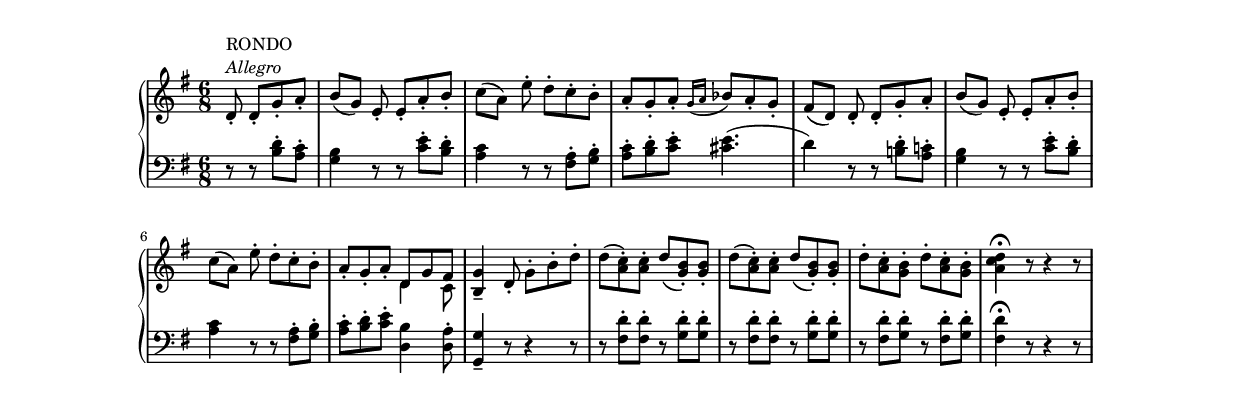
% Do not edit this file; it is automatically
% generated from Documentation/snippets/new
% This file is in the public domain.
%% Note: this file works from version 2.12.0
\version "2.13.31"
\include "english.ly"
#(set-global-staff-size 15)
\paper {
  line-width = 16\cm
  indent = 0\cm
}

% NR 1.3 Expressive marks


\header {
  lsrtags = "headwords"
  texidoc = ""
  doctitle = "headword"
} % begin verbatim


% L. v. Beethoven, Op. 49 no. 1
% Piano sonata 19 - "Leichte Sonate"
% measures 1 - 12

%\layout {
%   \context {
%      \Score
%      \override SpacingSpanner #'base-shortest-duration =
%         #(ly:make-moment 1 20)
%   }
%}

\new PianoStaff <<

   % RH Staff
   \new Staff {
      \clef treble
      \key g \major
      \time 6/8
      \partial 2
      \once \override TextScript #'staff-padding = #2
      d'8 \staccato
      ^ \markup { \column {
         RONDO
         \italic Allegro } }
      d'8 \staccato
      g'8 \staccato
      a'8 \staccato

      |

      b'8 [ (
      g'8 ] )
      e'8 \staccato
      e' \staccato
      a'8 \staccato
      b'8 \staccato

      |

      c''8 [ (
      a'8 ] )
      e''8 \staccato
      d''8 \staccato
      c''8 \staccato
      b'8 \staccato

      |

      a'8 \staccato
      g'8 \staccato
      a'8 \staccato
      \acciaccatura { g'16 [ a'16 ] }
      bf'8
      a'8 \staccato
      g'8 \staccato

      |

      fs'8 [ (
      d'8 ] )
      d'8 \staccato
      d'8 \staccato
      g'8 \staccato
      a'8 \staccato

      |

      b'8 [ (
      g'8 ] )
      e'8 \staccato
      e'8 \staccato
      a'8 \staccato
      b'8 \staccato

      |

      c''8 [ (
      a'8 ] )
      e''8 \staccato
      d''8 \staccato
      c''8 \staccato
      b'8 \staccato

      |

      a'8 \staccato
      g'8 \staccato
      a'8 \staccato
      <<
         {
            \voiceOne
            d'8
            g'8
            fs'8
            \oneVoice
         }
         \new Voice {
            \voiceTwo
            d'4
            c'8
            \oneVoice
         }
      >>

      |

      <b g'>4 \tenuto
      d'8 \staccato
      g'8 \staccato
      b'8 \staccato
      d''8 \staccato

      |

      d''8 (
      <c'' a'>8 \staccato )
      <c'' a'>8 \staccato
      d''8 (
      <b' g'>8 \staccato )
      <b' g'>8 \staccato

      |

      d''8 (
      <c'' a'>8 \staccato )
      <c'' a'>8 \staccato
      d''8 (
      <b' g'>8 \staccato )
      <b' g'>8 \staccato

      |

      d''8 \staccato
      <c'' a'>8 \staccato
      <b' g'>8 \staccato
      d'' \staccato
      <c'' a'>8 \staccato
      <b' g'>8 \staccato

      |

      <d'' c'' a'>4 \fermata
      r8 r4 r8
   }

   % LH Staff
   \new Staff {
      \clef bass
      \key g \major
      \time 6/8
      \partial 2
      r8
      r8
      <d' b>8 \staccato
      <c' a>8 \staccato

      |

      <b g>4
      r8
      r8
      <e' c'>8 \staccato
      <d' b>8 \staccato

      |

      <c' a>4
      r8
      r8
      <a fs>8 \staccato
      <b g>8 \staccato

      |

      <c' a>8 \staccato
      <b d'>8 \staccato
      <e' c'>8 \staccato
      <e' cs'>4. (

      |

      d'4 )
      r8
      r8
      <d' b!>8 \staccato
      <c'! a>8 \staccato

      |

      <b g>4
      r8
      r8
      <e' c'>8 \staccato
      <d' b>8 \staccato

      |

      <c' a>4
      r8
      r8
      <a fs>8 \staccato
      <b g>8 \staccato

      |

      <c' a>8 \staccato
      <d' b>8 \staccato
      <e' c'>8 \staccato
      <b d>4
      <a d>8 \staccato

      |

      <g g,>4 \tenuto
      r8
      r4
      r8

      |

      r8
      <d' fs>8 \staccato
      <d' fs>8 \staccato
      r8
      <d' g>8 \staccato
      <d' g>8 \staccato

      |

      r8
      <d' fs>8 \staccato
      <d' fs>8 \staccato
      r8
      <d' g>8 \staccato
      <d' g>8 \staccato

      |

      r8
      <d' fs>8 \staccato
      <d' g>8 \staccato
      r8
      <d' fs>8 \staccato
      <d' g>8 \staccato

      |

      <d' fs>4 \fermata
      r8 r4 r8
   }

>>
